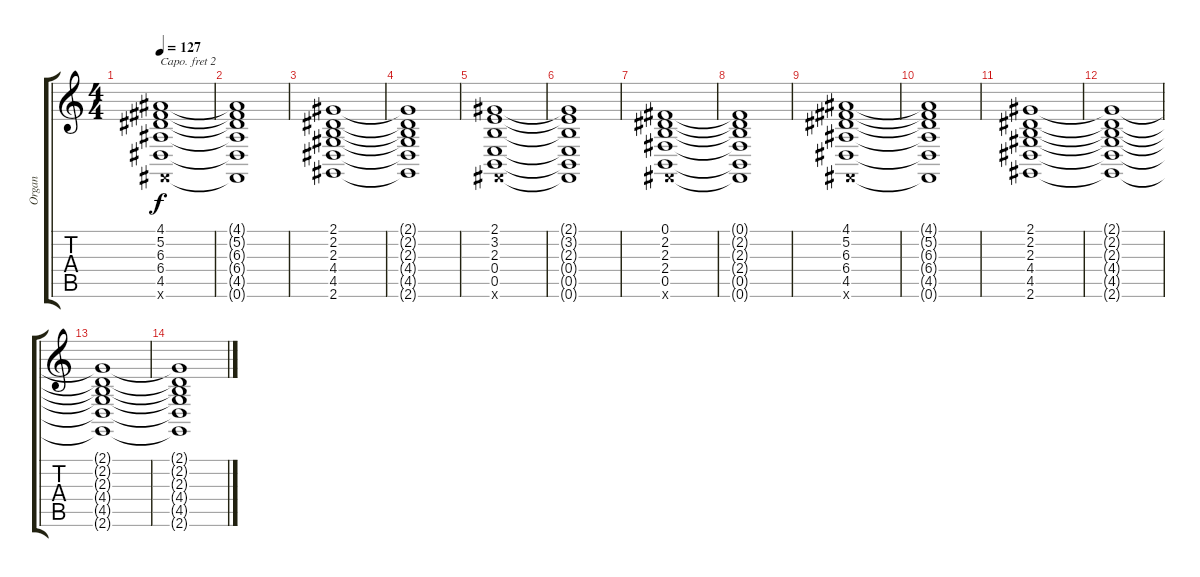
\track ("Organ" "Organ") {instrument churchorgan}
\staff {score tabs}
\capo 2
\tuning (E4 B3 G3 D3 A2 E2) {hide}
\ts (4 4)
\tempo 127
\clef g2
\ks c
(4.1 5.2 6.3 6.4 4.5 0.6{x}).1{dy f} |
(4.1{t} 5.2{t} 6.3{t} 6.4{t} 4.5{t} 0.6{t}).1 |
(2.1 2.2 2.3 4.4 4.5 2.6).1 |
(2.1{t} 2.2{t} 2.3{t} 4.4{t} 4.5{t} 2.6{t}).1 |
(2.1 3.2 2.3 0.4 0.5 0.6{x}).1 |
(2.1{t} 3.2{t} 2.3{t} 0.4{t} 0.5{t} 0.6{t}).1 |
(0.1 2.2 2.3 2.4 0.5 0.6{x}).1 |
(0.1{t} 2.2{t} 2.3{t} 2.4{t} 0.5{t} 0.6{t}).1 |
(4.1 5.2 6.3 6.4 4.5 0.6{x}).1 |
(4.1{t} 5.2{t} 6.3{t} 6.4{t} 4.5{t} 0.6{t}).1 |
(2.1 2.2 2.3 4.4 4.5 2.6).1{volume 3} |
(2.1{t} 2.2{t} 2.3{t} 4.4{t} 4.5{t} 2.6{t}).1 |
(2.1{t} 2.2{t} 2.3{t} 4.4{t} 4.5{t} 2.6{t}).1 |
(2.1{t} 2.2{t} 2.3{t} 4.4{t} 4.5{t} 2.6{t}).1
